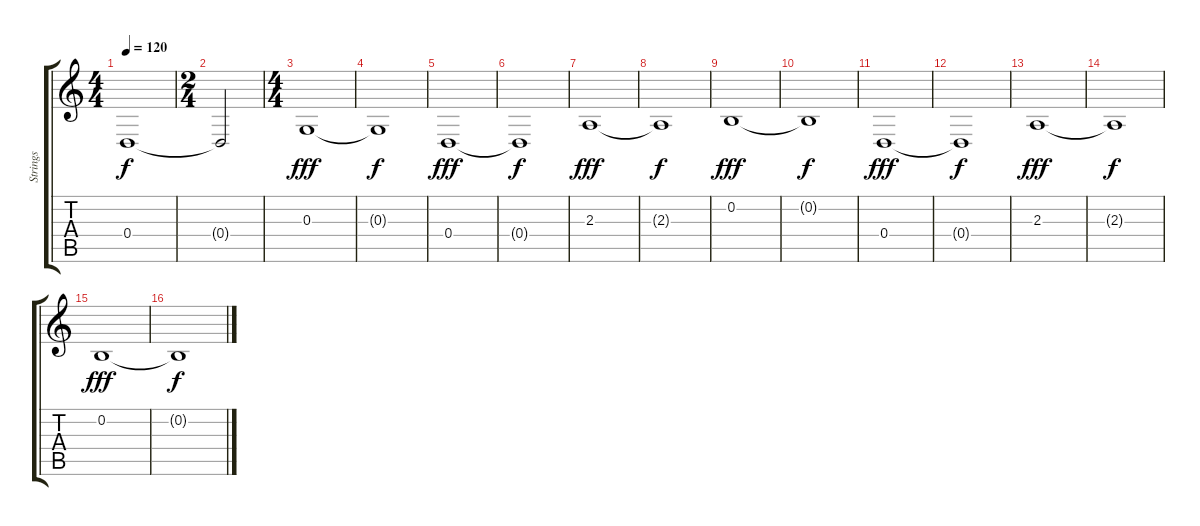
\track ("Strings" "Strings") {instrument stringensemble1}
\staff {score tabs}
\tuning (E4 B3 G3 D3 A2 E2) {hide}
\ts (4 4)
\tempo 120
\clef g2
\ks c
0.4{t}.1{dy f} |
\ts (2 4)
0.4{t}.2 |
\ts (4 4)
0.3.1{dy fff} |
0.3{t}.1{dy f} |
0.4.1{dy fff} |
0.4{t}.1{dy f} |
2.3.1{dy fff} |
2.3{t}.1{dy f} |
0.2.1{dy fff} |
0.2{t}.1{dy f} |
0.4.1{dy fff} |
0.4{t}.1{dy f} |
2.3.1{dy fff} |
2.3{t}.1{dy f} |
0.2.1{dy fff} |
0.2{t}.1{dy f}
